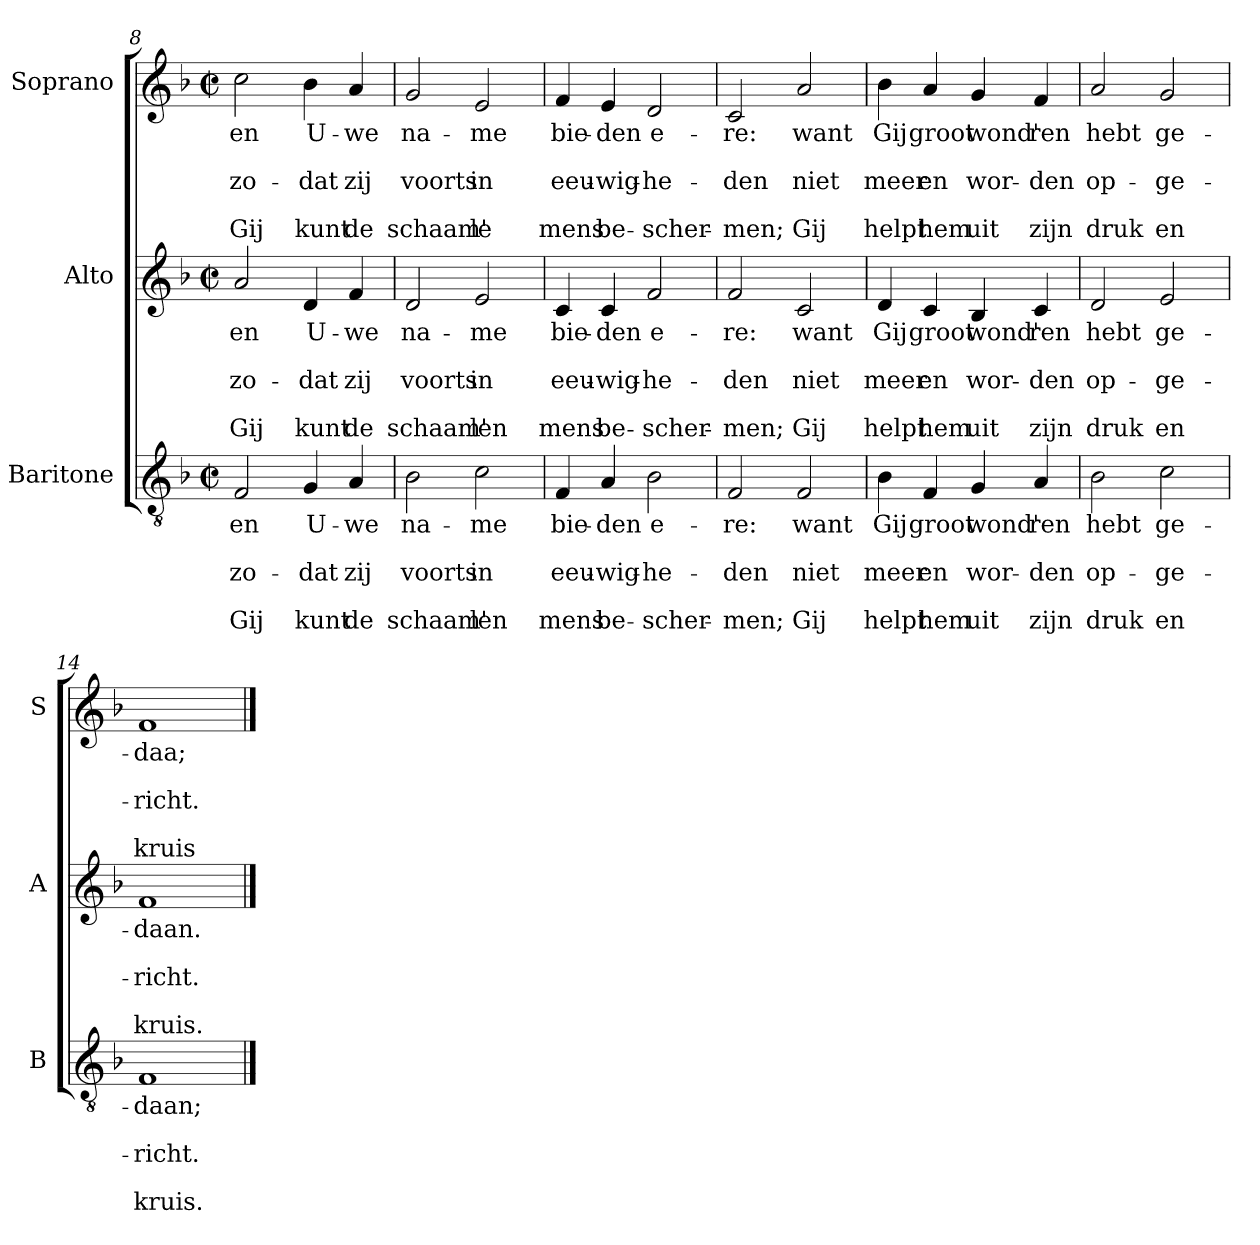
**kern	**text	**text	**text	**text	**text	**kern	**text	**text	**text	**text	**text	**kern	**text	**text	**text	**text	**text
*part3	*part3	*part3	*part3	*part3	*part3	*part2	*part2	*part2	*part2	*part2	*part2	*part1	*part1	*part1	*part1	*part1	*part1
*staff3	*staff3	*staff3	*staff3	*staff3	*staff3	*staff2	*staff2	*staff2	*staff2	*staff2	*staff2	*staff1	*staff1	*staff1	*staff1	*staff1	*staff1
*I"Baritone	*	*	*	*	*	*I"Alto	*	*	*	*	*	*I"Soprano	*	*	*	*	*
*I'B	*	*	*	*	*	*I'A	*	*	*	*	*	*I'S	*	*	*	*	*
*clefGv2	*	*	*	*	*	*clefG2	*	*	*	*	*	*clefG2	*	*	*	*	*
*k[b-]	*	*	*	*	*	*k[b-]	*	*	*	*	*	*k[b-]	*	*	*	*	*
*F:	*	*	*	*	*	*F:	*	*	*	*	*	*F:	*	*	*	*	*
*M2/2	*	*	*	*	*	*M2/2	*	*	*	*	*	*M2/2	*	*	*	*	*
*met(c|)	*	*	*	*	*	*met(c|)	*	*	*	*	*	*met(c|)	*	*	*	*	*
=8	=8	=8	=8	=8	=8	=8	=8	=8	=8	=8	=8	=8	=8	=8	=8	=8	=8
!	!LO:LY:b	!	!LO:LY:b	!	!LO:LY:b	!	!LO:LY:b	!	!LO:LY:b	!	!LO:LY:b	!	!LO:LY:b	!	!LO:LY:b	!	!LO:LY:b
2F/	en	.	zo-	.	Gij	2a/	en	.	zo-	.	Gij	2cc\	en	.	zo-	.	Gij
!	!LO:LY:b	!	!LO:LY:b	!	!LO:LY:b	!	!LO:LY:b	!	!LO:LY:b	!	!LO:LY:b	!	!LO:LY:b	!	!LO:LY:b	!	!LO:LY:b
4G/	U-	.	-dat	.	kunt	4d/	U-	.	-dat	.	kunt	4b-\	U-	.	-dat	.	kunt
!	!LO:LY:b	!	!LO:LY:b	!	!LO:LY:b	!	!LO:LY:b	!	!LO:LY:b	!	!LO:LY:b	!	!LO:LY:b	!	!LO:LY:b	!	!LO:LY:b
4A/	-we	.	zij	.	de	4f/	-we	.	zij	.	de	4a/	-we	.	zij	.	de
=9	=9	=9	=9	=9	=9	=9	=9	=9	=9	=9	=9	=9	=9	=9	=9	=9	=9
!	!LO:LY:b	!	!LO:LY:b	!	!LO:LY:b	!	!LO:LY:b	!	!LO:LY:b	!	!LO:LY:b	!	!LO:LY:b	!	!LO:LY:b	!	!LO:LY:b
2B-\	na-	.	voorts	.	schaam'	2d/	na-	.	voorts	.	schaam'	2g/	na-	.	voorts	.	schaam'
!	!LO:LY:b	!	!LO:LY:b	!	!LO:LY:b	!	!LO:LY:b	!	!LO:LY:b	!	!LO:LY:b	!	!LO:LY:b	!	!LO:LY:b	!	!LO:LY:b
2c\	-me	.	in	.	len	2e/	-me	.	in	.	len	2e/	-me	.	in	.	le
!!LO:PB:g=z
=10	=10	=10	=10	=10	=10	=10	=10	=10	=10	=10	=10	=10	=10	=10	=10	=10	=10
!	!LO:LY:b	!	!LO:LY:b	!	!LO:LY:b	!	!LO:LY:b	!	!LO:LY:b	!	!LO:LY:b	!	!LO:LY:b	!	!LO:LY:b	!	!LO:LY:b
4F/	bie-	.	eeu-	.	mens	4c/	bie-	.	eeu-	.	mens	4f/	bie-	.	eeu-	.	mens
!	!LO:LY:b	!	!LO:LY:b	!	!LO:LY:b	!	!LO:LY:b	!	!LO:LY:b	!	!LO:LY:b	!	!LO:LY:b	!	!LO:LY:b	!	!LO:LY:b
4A/	-den	.	-wig-	.	be-	4c/	-den	.	-wig-	.	be-	4e/	-den	.	-wig-	.	be-
!	!LO:LY:b	!	!LO:LY:b	!	!LO:LY:b	!	!LO:LY:b	!	!LO:LY:b	!	!LO:LY:b	!	!LO:LY:b	!	!LO:LY:b	!	!LO:LY:b
2B-\	e-	.	-he-	.	-scher-	2f/	e-	.	-he-	.	-scher-	2d/	e-	.	-he-	.	-scher-
=11	=11	=11	=11	=11	=11	=11	=11	=11	=11	=11	=11	=11	=11	=11	=11	=11	=11
!	!LO:LY:b	!	!LO:LY:b	!	!LO:LY:b	!	!LO:LY:b	!	!LO:LY:b	!	!LO:LY:b	!	!LO:LY:b	!	!LO:LY:b	!	!LO:LY:b
2F/	-re:	.	-den	.	-men;	2f/	-re:	.	-den	.	-men;	2c/	-re:	.	-den	.	-men;
!	!LO:LY:b	!	!LO:LY:b	!	!LO:LY:b	!	!LO:LY:b	!	!LO:LY:b	!	!LO:LY:b	!	!LO:LY:b	!	!LO:LY:b	!	!LO:LY:b
2F/	want	.	niet	.	Gij	2c/	want	.	niet	.	Gij	2a/	want	.	niet	.	Gij
=12	=12	=12	=12	=12	=12	=12	=12	=12	=12	=12	=12	=12	=12	=12	=12	=12	=12
!	!LO:LY:b	!	!LO:LY:b	!	!LO:LY:b	!	!LO:LY:b	!	!LO:LY:b	!	!LO:LY:b	!	!LO:LY:b	!	!LO:LY:b	!	!LO:LY:b
4B-\	Gij	.	meer	.	helpt	4d/	Gij	.	meer	.	helpt	4b-\	Gij	.	meer	.	helpt
!	!LO:LY:b	!	!LO:LY:b	!	!LO:LY:b	!	!LO:LY:b	!	!LO:LY:b	!	!LO:LY:b	!	!LO:LY:b	!	!LO:LY:b	!	!LO:LY:b
4F/	groot	.	en	.	hem	4c/	groot	.	en	.	hem	4a/	groot	.	en	.	hem
!	!LO:LY:b	!	!LO:LY:b	!	!LO:LY:b	!	!LO:LY:b	!	!LO:LY:b	!	!LO:LY:b	!	!LO:LY:b	!	!LO:LY:b	!	!LO:LY:b
4G/	wond'	.	wor-	.	uit	4B-/	wond'	.	wor-	.	uit	4g/	wond'	.	wor-	.	uit
!	!LO:LY:b	!	!LO:LY:b	!	!LO:LY:b	!	!LO:LY:b	!	!LO:LY:b	!	!LO:LY:b	!	!LO:LY:b	!	!LO:LY:b	!	!LO:LY:b
4A/	ren	.	-den	.	zijn	4c/	ren	.	-den	.	zijn	4f/	ren	.	-den	.	zijn
=13	=13	=13	=13	=13	=13	=13	=13	=13	=13	=13	=13	=13	=13	=13	=13	=13	=13
!	!LO:LY:b	!	!LO:LY:b	!	!LO:LY:b	!	!LO:LY:b	!	!LO:LY:b	!	!LO:LY:b	!	!LO:LY:b	!	!LO:LY:b	!	!LO:LY:b
2B-\	hebt	.	op-	.	druk	2d/	hebt	.	op-	.	druk	2a/	hebt	.	op-	.	druk
!	!LO:LY:b	!	!LO:LY:b	!	!LO:LY:b	!	!LO:LY:b	!	!LO:LY:b	!	!LO:LY:b	!	!LO:LY:b	!	!LO:LY:b	!	!LO:LY:b
2c\	ge-	.	-ge-	.	en	2e/	ge-	.	-ge-	.	en	2g/	ge-	.	-ge-	.	en
=14	=14	=14	=14	=14	=14	=14	=14	=14	=14	=14	=14	=14	=14	=14	=14	=14	=14
!	!LO:LY:b	!	!LO:LY:b	!	!LO:LY:b	!	!LO:LY:b	!	!LO:LY:b	!	!LO:LY:b	!	!LO:LY:b	!	!LO:LY:b	!	!LO:LY:b
1F	-daan;	.	-richt.	.	kruis.	1f	-daan.	.	-richt.	.	kruis.	1f	-daa;	.	-richt.	.	kruis
==	==	==	==	==	==	==	==	==	==	==	==	==	==	==	==	==	==
*-	*-	*-	*-	*-	*-	*-	*-	*-	*-	*-	*-	*-	*-	*-	*-	*-	*-
